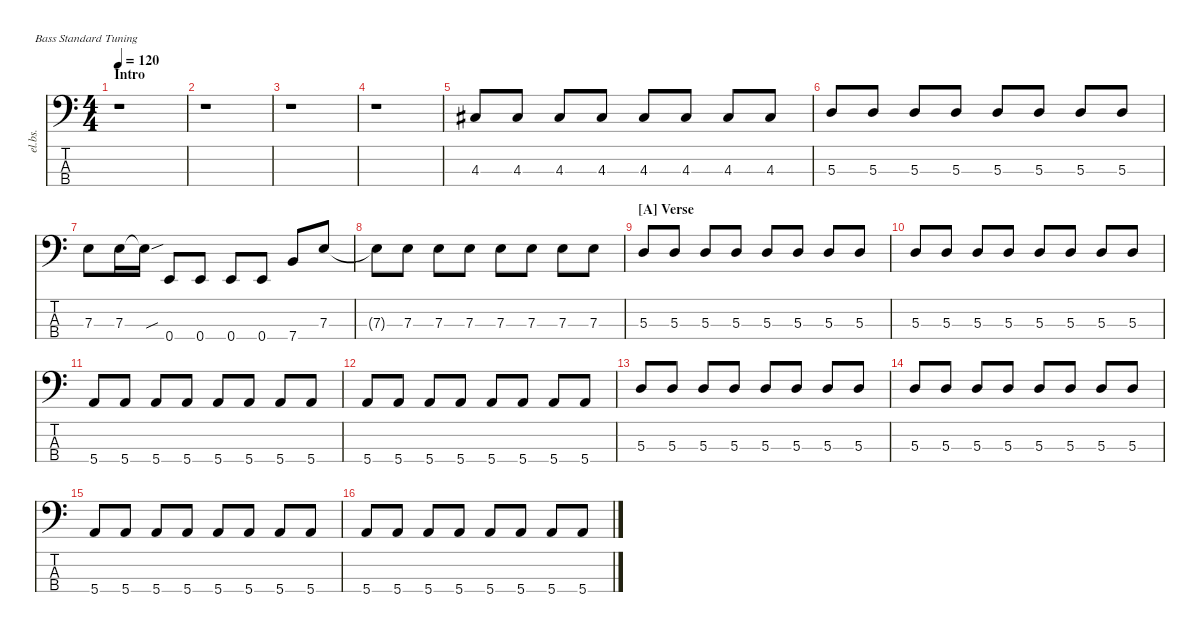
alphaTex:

\defaultSystemsLayout 4
\hideDynamics
\bracketExtendMode nobrackets
\track ("Electric Bass" "el.bs.") {instrument electricbassfinger}
\staff {score tabs}
\tuning (G2 D2 A1 E1)
\ts (4 4)
\section ("" "Intro")
\tempo 120
\clef f4
\ks c
r.1{dy mf instrument electricbassfinger beam Down} |
r.1{beam Down} |
r.1{beam Down} |
r.1{beam Down} |
4.3{acc #}.8{beam Up} 4.3{acc #}.8{beam Up} 4.3{acc #}.8{beam Up} 4.3{acc #}.8{beam Up} 4.3{acc #}.8{beam Up} 4.3{acc #}.8{beam Up} 4.3{acc #}.8{beam Up} 4.3{acc #}.8{beam Up} |
5.3.8{beam Up} 5.3.8{beam Up} 5.3.8{beam Up} 5.3.8{beam Up} 5.3.8{beam Up} 5.3.8{beam Up} 5.3.8{beam Up} 5.3.8{beam Up} |
7.3.8{beam Down} 7.3.16{beam Down} 7.3{sou t}.16{beam Down} 0.4.8{beam Up} 0.4.8{beam Up} 0.4.8{beam Up} 0.4.8{beam Up} 7.4.8{beam Up} 7.3.8{beam Up} |
7.3{t}.8{beam Down} 7.3.8{beam Down} 7.3.8{beam Down} 7.3.8{beam Down} 7.3.8{beam Down} 7.3.8{beam Down} 7.3.8{beam Down} 7.3.8{beam Down} |
\section ("A" "Verse")
5.3.8{beam Up} 5.3.8{beam Up} 5.3.8{beam Up} 5.3.8{beam Up} 5.3.8{beam Up} 5.3.8{beam Up} 5.3.8{beam Up} 5.3.8{beam Up} |
5.3.8{beam Up} 5.3.8{beam Up} 5.3.8{beam Up} 5.3.8{beam Up} 5.3.8{beam Up} 5.3.8{beam Up} 5.3.8{beam Up} 5.3.8{beam Up} |
5.4.8{beam Up} 5.4.8{beam Up} 5.4.8{beam Up} 5.4.8{beam Up} 5.4.8{beam Up} 5.4.8{beam Up} 5.4.8{beam Up} 5.4.8{beam Up} |
5.4.8{beam Up} 5.4.8{beam Up} 5.4.8{beam Up} 5.4.8{beam Up} 5.4.8{beam Up} 5.4.8{beam Up} 5.4.8{beam Up} 5.4.8{beam Up} |
5.3.8{beam Up} 5.3.8{beam Up} 5.3.8{beam Up} 5.3.8{beam Up} 5.3.8{beam Up} 5.3.8{beam Up} 5.3.8{beam Up} 5.3.8{beam Up} |
5.3.8{beam Up} 5.3.8{beam Up} 5.3.8{beam Up} 5.3.8{beam Up} 5.3.8{beam Up} 5.3.8{beam Up} 5.3.8{beam Up} 5.3.8{beam Up} |
5.4.8{beam Up} 5.4.8{beam Up} 5.4.8{beam Up} 5.4.8{beam Up} 5.4.8{beam Up} 5.4.8{beam Up} 5.4.8{beam Up} 5.4.8{beam Up} |
5.4.8{beam Up} 5.4.8{beam Up} 5.4.8{beam Up} 5.4.8{beam Up} 5.4.8{beam Up} 5.4.8{beam Up} 5.4.8{beam Up} 5.4.8{beam Up}
